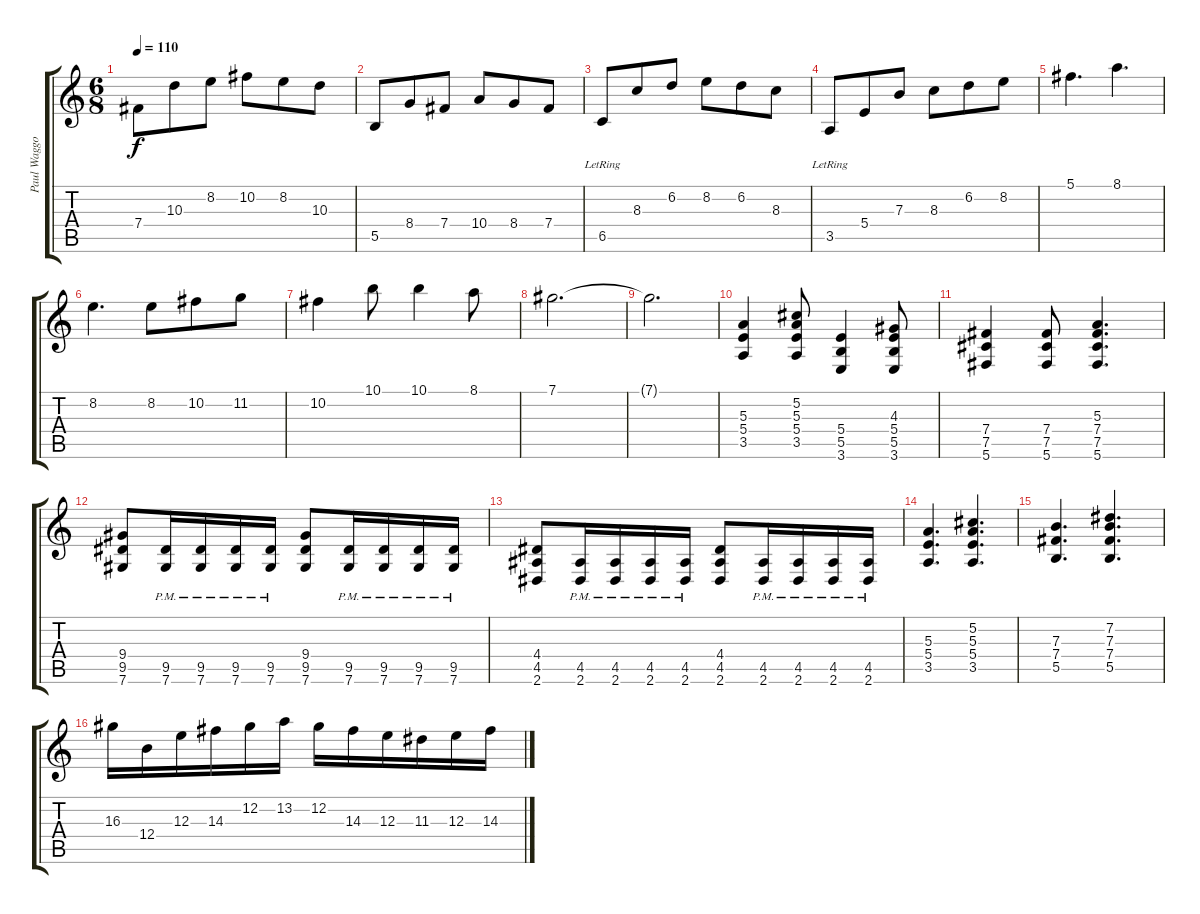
\track ("Paul Waggoner" "Paul Waggo") {instrument overdrivenguitar}
\staff {score tabs}
\tuning (Db4 Ab3 E3 B2 Gb2 Db2) {hide}
\ts (6 8)
\tempo 110
\clef g2
\ks c
7.4.8{dy f} 10.3.8 8.2.8 10.2.8 8.2.8 10.3.8 |
5.5.8 8.4.8 7.4.8 10.4.8 8.4.8 7.4.8 |
6.5{lr}.8 8.3.8 6.2.8 8.2.8 6.2.8 8.3.8 |
3.5{lr}.8 5.4.8 7.3.8 8.3.8 6.2.8 8.2.8 |
5.1.4{d} 8.1.4{d} |
8.2.4{d} 8.2.8 10.2.8 11.2.8 |
10.2.4 10.1.8 10.1.4 8.1.8 |
7.1.2{d} |
7.1{t}.2{d} |
(5.3 5.4 3.5).4 (5.2 5.3 5.4 3.5).8 (5.4 5.5 3.6).4 (4.3 5.4 5.5 3.6).8 |
(7.4 7.5 5.6).4 (7.4 7.5 5.6).8 (5.3 7.4 7.5 5.6).4{d} |
(9.4 9.5 7.6).8 (9.5{pm} 7.6{pm}).16 (9.5{pm} 7.6{pm}).16 (9.5{pm} 7.6{pm}).16 (9.5{pm} 7.6{pm}).16 (9.4 9.5 7.6).8 (9.5{pm} 7.6{pm}).16 (9.5{pm} 7.6{pm}).16 (9.5{pm} 7.6{pm}).16 (9.5{pm} 7.6{pm}).16 |
(4.4 4.5 2.6).8 (4.5{pm} 2.6{pm}).16 (4.5{pm} 2.6{pm}).16 (4.5{pm} 2.6{pm}).16 (4.5{pm} 2.6{pm}).16 (4.4 4.5 2.6).8 (4.5{pm} 2.6{pm}).16 (4.5{pm} 2.6{pm}).16 (4.5{pm} 2.6{pm}).16 (4.5{pm} 2.6{pm}).16 |
(5.3 5.4 3.5).4{d} (5.2 5.3 5.4 3.5).4{d} |
(7.3 7.4 5.5).4{d} (7.2 7.3 7.4 5.5).4{d} |
16.3.16 12.4.16 12.3.16 14.3.16 12.2.16 13.2.16 12.2.16 14.3.16 12.3.16 11.3.16 12.3.16 14.3.16
